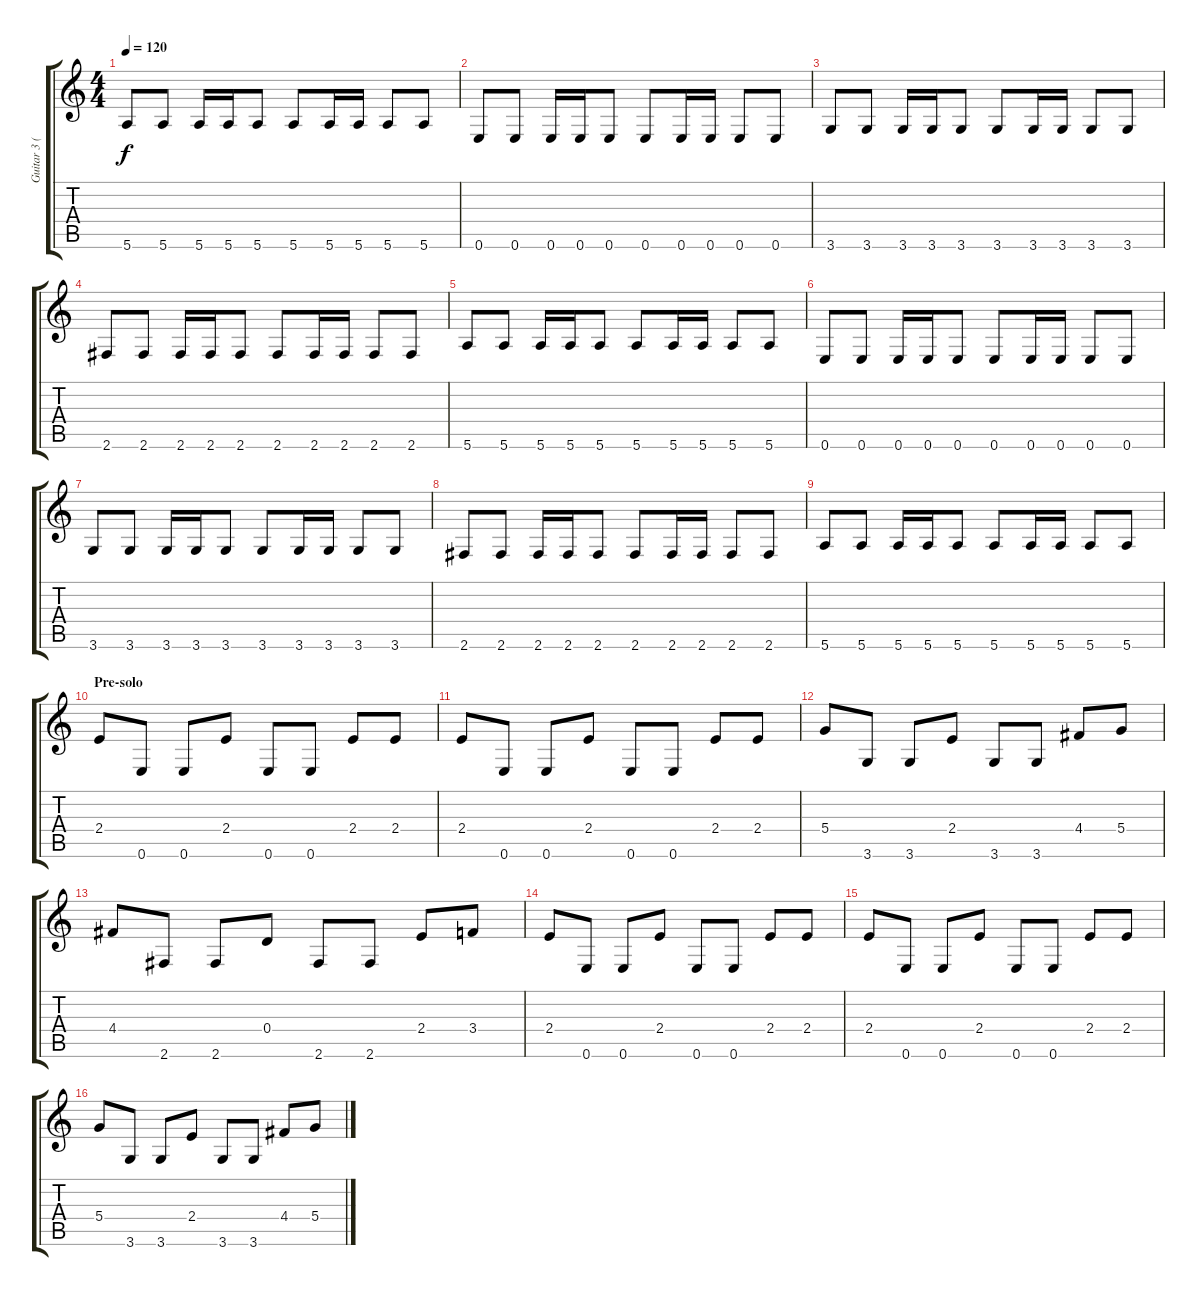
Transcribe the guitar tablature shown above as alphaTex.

\track ("Guitar 3 (rythem/lead)" "Guitar 3 (") {instrument overdrivenguitar}
\staff {score tabs}
\tuning (E4 B3 G3 D3 A2 E2) {hide}
\ts (4 4)
\tempo 120
\clef g2
\ks c
5.6.8{dy f} 5.6.8 5.6.16 5.6.16 5.6.8 5.6.8 5.6.16 5.6.16 5.6.8 5.6.8 |
0.6.8 0.6.8 0.6.16 0.6.16 0.6.8 0.6.8 0.6.16 0.6.16 0.6.8 0.6.8 |
3.6.8 3.6.8 3.6.16 3.6.16 3.6.8 3.6.8 3.6.16 3.6.16 3.6.8 3.6.8 |
2.6.8 2.6.8 2.6.16 2.6.16 2.6.8 2.6.8 2.6.16 2.6.16 2.6.8 2.6.8 |
5.6.8 5.6.8 5.6.16 5.6.16 5.6.8 5.6.8 5.6.16 5.6.16 5.6.8 5.6.8 |
0.6.8 0.6.8 0.6.16 0.6.16 0.6.8 0.6.8 0.6.16 0.6.16 0.6.8 0.6.8 |
3.6.8 3.6.8 3.6.16 3.6.16 3.6.8 3.6.8 3.6.16 3.6.16 3.6.8 3.6.8 |
2.6.8 2.6.8 2.6.16 2.6.16 2.6.8 2.6.8 2.6.16 2.6.16 2.6.8 2.6.8 |
5.6.8 5.6.8 5.6.16 5.6.16 5.6.8 5.6.8 5.6.16 5.6.16 5.6.8 5.6.8 |
\section ("" "Pre-solo")
2.4.8 0.6.8 0.6.8 2.4.8 0.6.8 0.6.8 2.4.8 2.4.8 |
2.4.8 0.6.8 0.6.8 2.4.8 0.6.8 0.6.8 2.4.8 2.4.8 |
5.4.8 3.6.8 3.6.8 2.4.8 3.6.8 3.6.8 4.4.8 5.4.8 |
4.4.8 2.6.8 2.6.8 0.4.8 2.6.8 2.6.8 2.4.8 3.4.8 |
2.4.8 0.6.8 0.6.8 2.4.8 0.6.8 0.6.8 2.4.8 2.4.8 |
2.4.8 0.6.8 0.6.8 2.4.8 0.6.8 0.6.8 2.4.8 2.4.8 |
5.4.8 3.6.8 3.6.8 2.4.8 3.6.8 3.6.8 4.4.8 5.4.8
